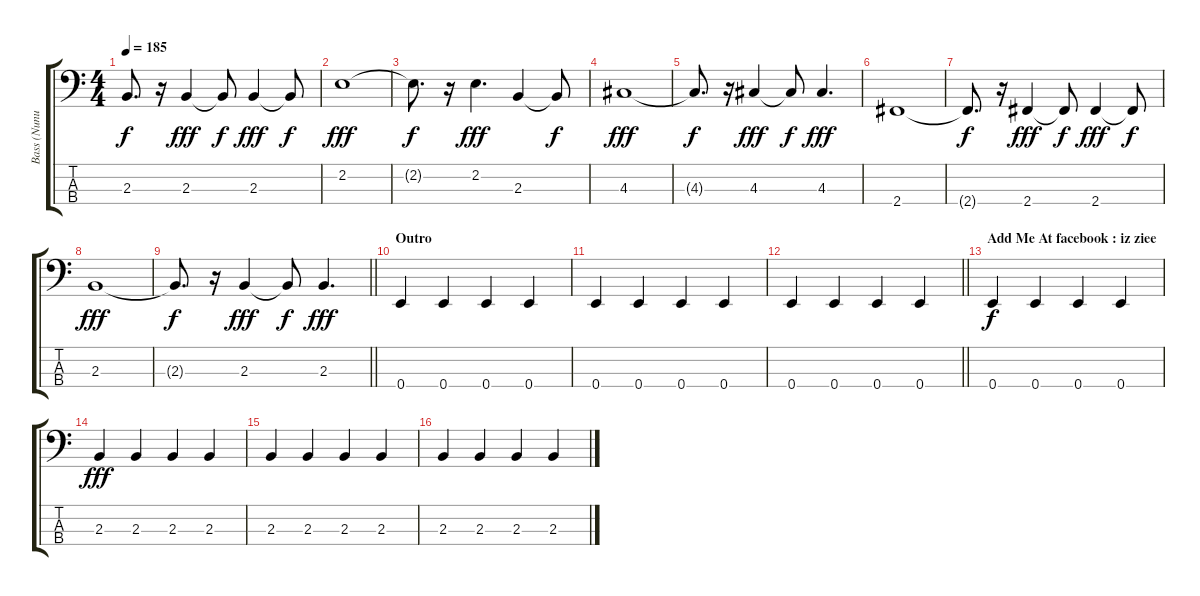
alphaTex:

\track ("Bass (Nunu)" "Bass (Nunu") {instrument electricbassfinger}
\staff {score tabs}
\tuning (G2 D2 A1 E1) {hide}
\ts (4 4)
\tempo 185
\clef f4
\ks c
2.3{t}.8{d dy f} r.16 2.3.4{dy fff} 2.3{t}.8{dy f} 2.3.4{dy fff} 2.3{t}.8{dy f} |
2.2.1{dy fff} |
2.2{t}.8{d dy f} r.16 2.2.4{d dy fff} 2.3.4 2.3{t}.8{dy f} |
4.3.1{dy fff} |
4.3{t}.8{d dy f} r.16 4.3.4{dy fff} 4.3{t}.8{dy f} 4.3.4{d dy fff} |
2.4.1 |
2.4{t}.8{d dy f} r.16 2.4.4{dy fff} 2.4{t}.8{dy f} 2.4.4{dy fff} 2.4{t}.8{dy f} |
2.3.1{dy fff} |
\barLineRight lightlight
2.3{t}.8{d dy f} r.16 2.3.4{dy fff} 2.3{t}.8{dy f} 2.3.4{d dy fff} |
\section ("" "Outro")
0.4.4 0.4.4 0.4.4 0.4.4 |
0.4.4 0.4.4 0.4.4 0.4.4 |
\barLineRight lightlight
0.4.4 0.4.4 0.4.4 0.4.4 |
\section ("" "Add Me At facebook : iz ziee")
0.4.4{dy f} 0.4.4 0.4.4 0.4.4 |
2.3.4{dy fff} 2.3.4 2.3.4 2.3.4 |
2.3.4 2.3.4 2.3.4 2.3.4 |
2.3.4 2.3.4 2.3.4 2.3.4
